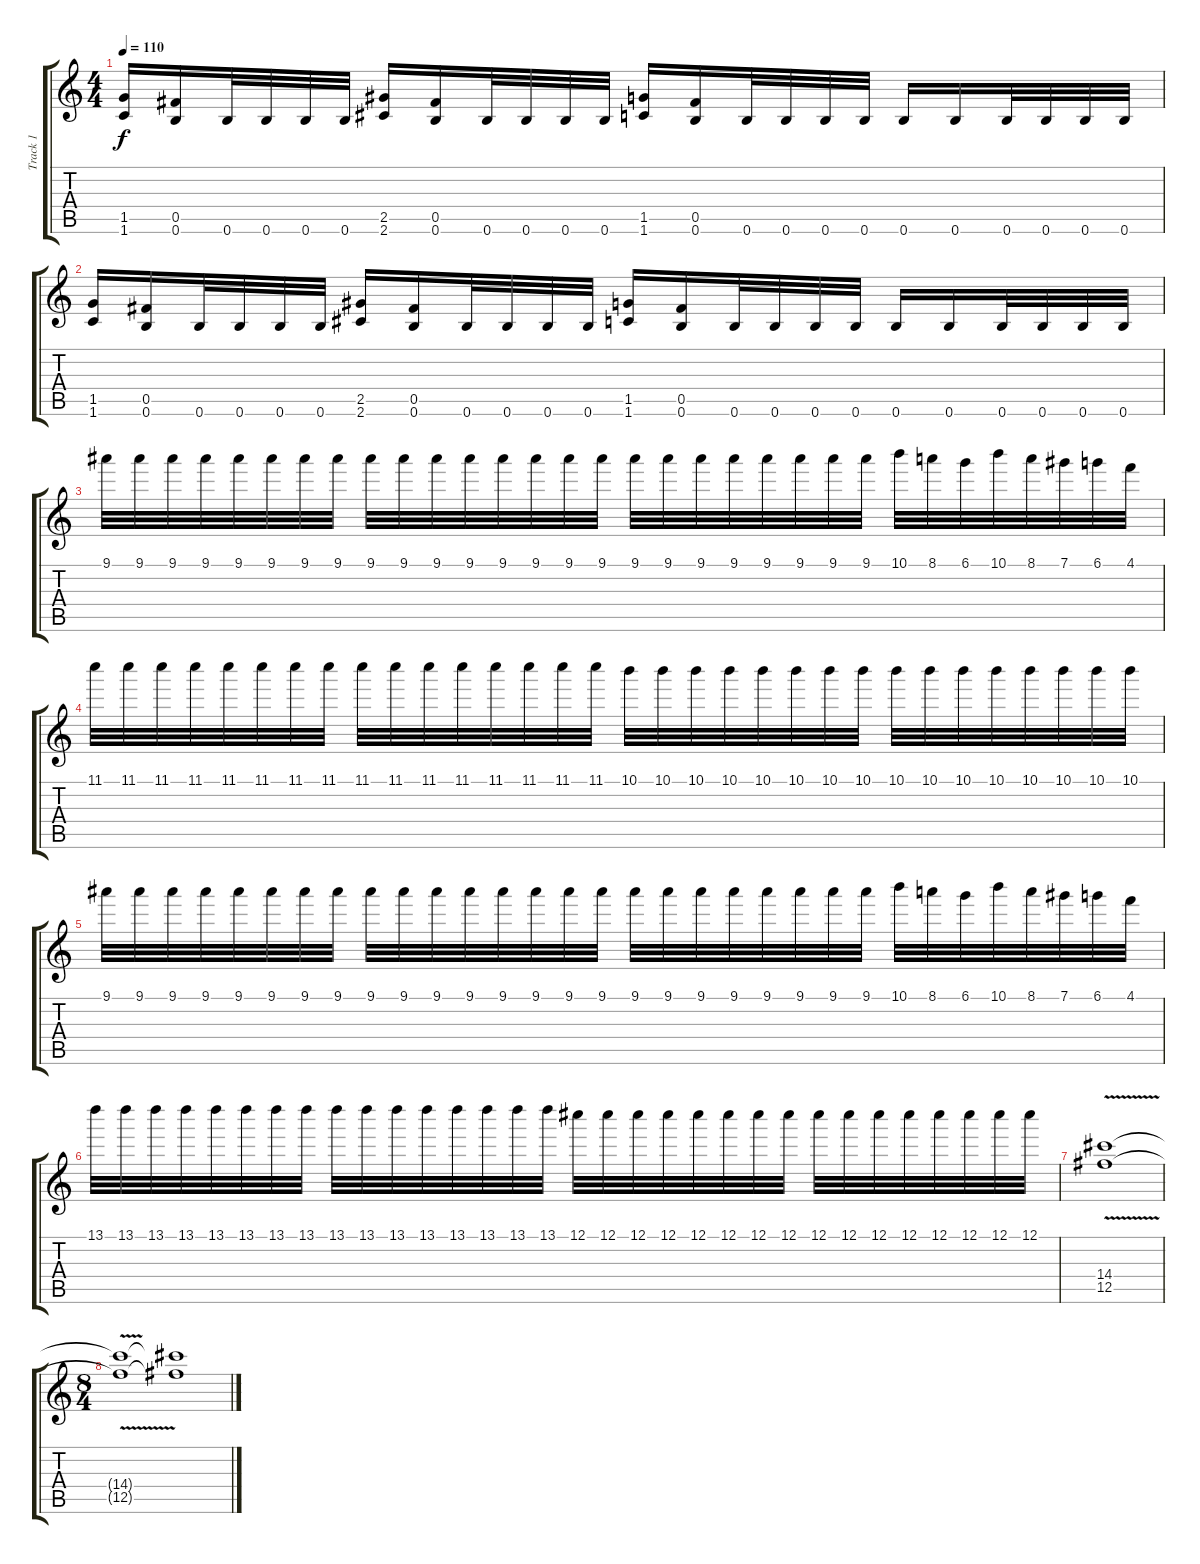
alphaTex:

\track ("Track 1" "Track 1") {instrument sitar}
\staff {score tabs}
\tuning (Db6 Ab5 E5 B4 Gb4 B3) {hide}
\ts (4 4)
\tempo 110
\clef g2
\ks c
(1.5 1.6).16{dy f} (0.5 0.6).16 0.6.32 0.6.32 0.6.32 0.6.32 (2.5 2.6).16 (0.5 0.6).16 0.6.32 0.6.32 0.6.32 0.6.32 (1.5 1.6).16 (0.5 0.6).16 0.6.32 0.6.32 0.6.32 0.6.32 0.6.16 0.6.16 0.6.32 0.6.32 0.6.32 0.6.32 |
(1.5 1.6).16 (0.5 0.6).16 0.6.32 0.6.32 0.6.32 0.6.32 (2.5 2.6).16 (0.5 0.6).16 0.6.32 0.6.32 0.6.32 0.6.32 (1.5 1.6).16 (0.5 0.6).16 0.6.32 0.6.32 0.6.32 0.6.32 0.6.16 0.6.16 0.6.32 0.6.32 0.6.32 0.6.32 |
9.1.32 9.1.32 9.1.32 9.1.32 9.1.32 9.1.32 9.1.32 9.1.32 9.1.32 9.1.32 9.1.32 9.1.32 9.1.32 9.1.32 9.1.32 9.1.32 9.1.32 9.1.32 9.1.32 9.1.32 9.1.32 9.1.32 9.1.32 9.1.32 10.1.32 8.1.32 6.1.32 10.1.32 8.1.32 7.1.32 6.1.32 4.1.32 |
11.1.32 11.1.32 11.1.32 11.1.32 11.1.32 11.1.32 11.1.32 11.1.32 11.1.32 11.1.32 11.1.32 11.1.32 11.1.32 11.1.32 11.1.32 11.1.32 10.1.32 10.1.32 10.1.32 10.1.32 10.1.32 10.1.32 10.1.32 10.1.32 10.1.32 10.1.32 10.1.32 10.1.32 10.1.32 10.1.32 10.1.32 10.1.32 |
9.1.32 9.1.32 9.1.32 9.1.32 9.1.32 9.1.32 9.1.32 9.1.32 9.1.32 9.1.32 9.1.32 9.1.32 9.1.32 9.1.32 9.1.32 9.1.32 9.1.32 9.1.32 9.1.32 9.1.32 9.1.32 9.1.32 9.1.32 9.1.32 10.1.32 8.1.32 6.1.32 10.1.32 8.1.32 7.1.32 6.1.32 4.1.32 |
13.1.32 13.1.32 13.1.32 13.1.32 13.1.32 13.1.32 13.1.32 13.1.32 13.1.32 13.1.32 13.1.32 13.1.32 13.1.32 13.1.32 13.1.32 13.1.32 12.1.32 12.1.32 12.1.32 12.1.32 12.1.32 12.1.32 12.1.32 12.1.32 12.1.32 12.1.32 12.1.32 12.1.32 12.1.32 12.1.32 12.1.32 12.1.32 |
(14.4{v} 12.5{v}).1 |
\ts (8 4)
(14.4{t} 12.5{t}).1{volume 0} (14.4{t} 12.5{t}).1
